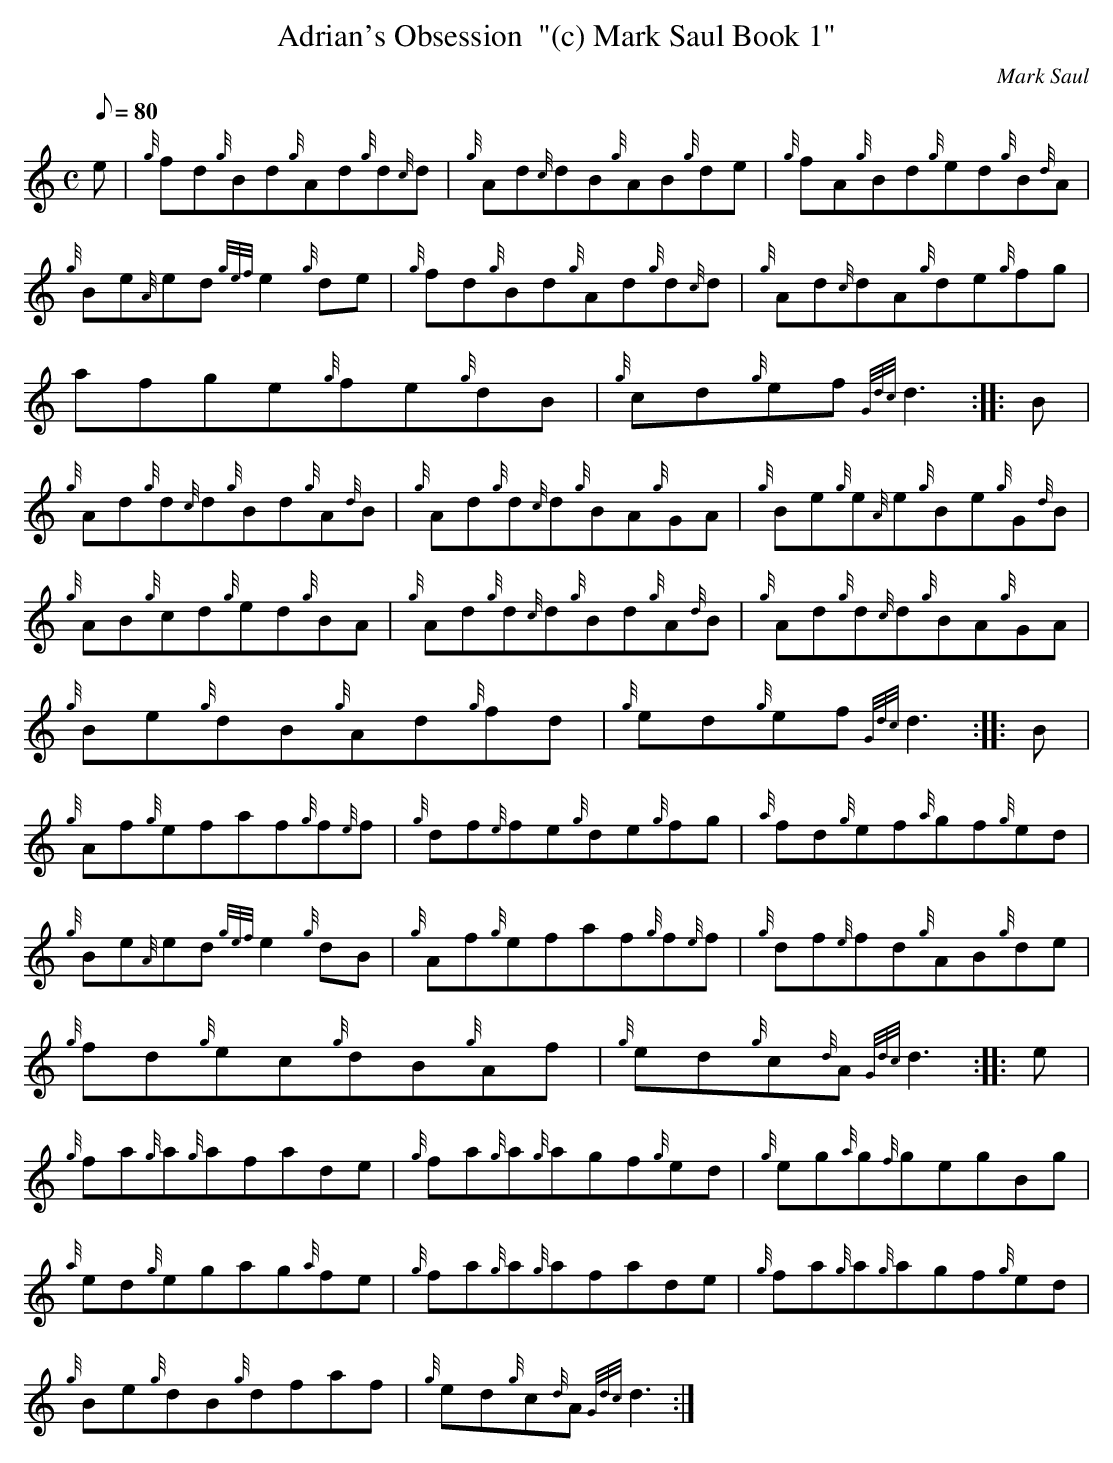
X:1
T:Adrian's Obsession  "(c) Mark Saul Book 1"
M:C
L:1/8
Q:80
C:Mark Saul
K:HP
e | \
{g}fd{g}Bd{g}Ad{g}d{c}d | \
{g}Ad{c}dB{g}AB{g}de | \
{g}fA{g}Bd{g}ed{g}B{d}A |
{g}Be{A}ed{gef}e2{g}de | \
{g}fd{g}Bd{g}Ad{g}d{c}d | \
{g}Ad{c}dA{g}de{g}fg |
afge{g}fe{g}dB | \
{g}cd{g}ef{Gdc}d3 :: \
B |
{g}Ad{g}d{c}d{g}Bd{g}A{d}B | \
{g}Ad{g}d{c}d{g}BA{g}GA | \
{g}Be{g}e{A}e{g}Be{g}G{d}B |
{g}AB{g}cd{g}ed{g}BA | \
{g}Ad{g}d{c}d{g}Bd{g}A{d}B | \
{g}Ad{g}d{c}d{g}BA{g}GA |
{g}Be{g}dB{g}Ad{g}fd | \
{g}ed{g}ef{Gdc}d3 :: \
B |
{g}Af{g}efaf{g}f{e}f | \
{g}df{e}fe{g}de{g}fg | \
{a}fd{g}ef{a}gf{g}ed |
{g}Be{A}ed{gef}e2{g}dB | \
{g}Af{g}efaf{g}f{e}f | \
{g}df{e}fd{g}AB{g}de |
{g}fd{g}ec{g}dB{g}Af | \
{g}ed{g}c{d}A{Gdc}d3 :: \
e |
{g}fa{g}a{g}afade | \
{g}fa{g}a{g}agf{g}ed | \
{g}eg{a}g{f}gegBg |
{a}ed{g}egag{a}fe | \
{g}fa{g}a{g}afade | \
{g}fa{g}a{g}agf{g}ed |
{g}Be{g}dB{g}dfaf | \
{g}ed{g}c{d}A{Gdc}d3 :|
